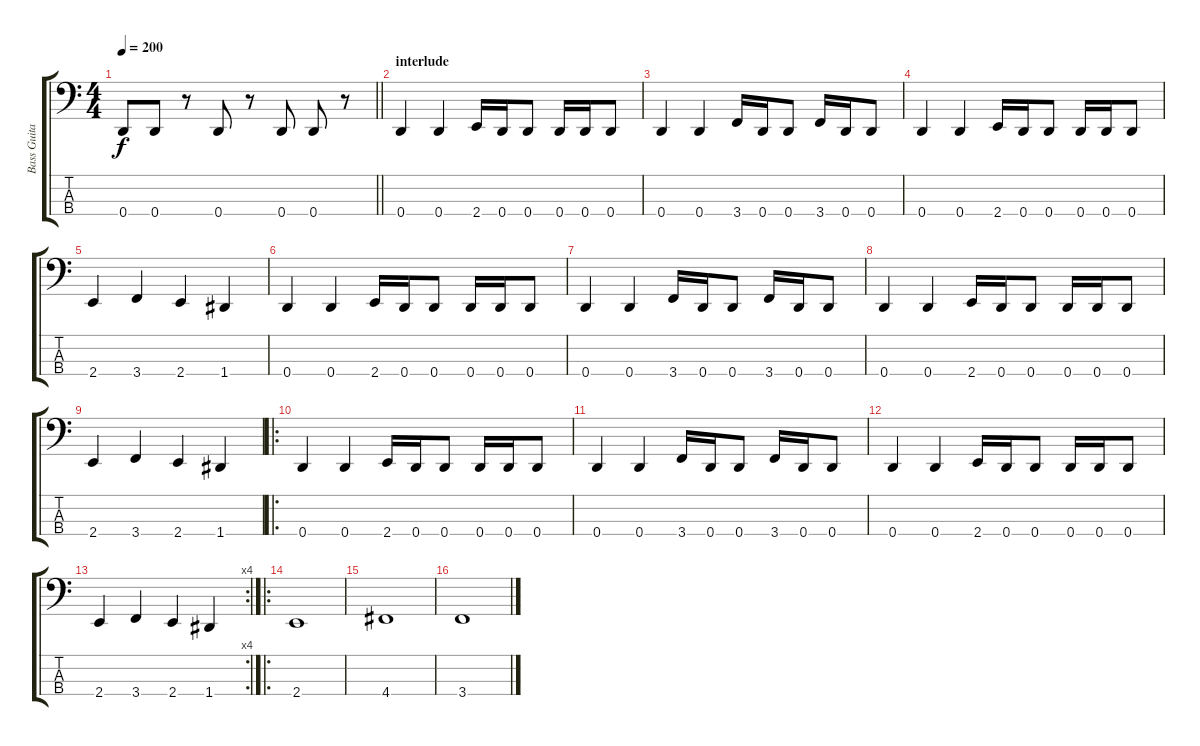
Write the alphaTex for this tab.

\track ("Bass Guitar" "Bass Guita") {instrument electricbassfinger}
\staff {score tabs}
\tuning (F2 C2 G1 D1) {hide}
\ts (4 4)
\tempo 200
\clef f4
\barLineRight lightlight
\ks c
0.4.8{dy f} 0.4.8 r.8 0.4.8 r.8 0.4.8 0.4.8 r.8 |
\section ("" "interlude")
0.4.4 0.4.4 2.4.16 0.4.16 0.4.8 0.4.16 0.4.16 0.4.8 |
0.4.4 0.4.4 3.4.16 0.4.16 0.4.8 3.4.16 0.4.16 0.4.8 |
0.4.4 0.4.4 2.4.16 0.4.16 0.4.8 0.4.16 0.4.16 0.4.8 |
2.4.4 3.4.4 2.4.4 1.4.4 |
0.4.4 0.4.4 2.4.16 0.4.16 0.4.8 0.4.16 0.4.16 0.4.8 |
0.4.4 0.4.4 3.4.16 0.4.16 0.4.8 3.4.16 0.4.16 0.4.8 |
0.4.4 0.4.4 2.4.16 0.4.16 0.4.8 0.4.16 0.4.16 0.4.8 |
2.4.4 3.4.4 2.4.4 1.4.4 |
\ro
0.4.4 0.4.4 2.4.16 0.4.16 0.4.8 0.4.16 0.4.16 0.4.8 |
0.4.4 0.4.4 3.4.16 0.4.16 0.4.8 3.4.16 0.4.16 0.4.8 |
0.4.4 0.4.4 2.4.16 0.4.16 0.4.8 0.4.16 0.4.16 0.4.8 |
\rc 4
2.4.4 3.4.4 2.4.4 1.4.4 |
\ro
2.4.1 |
4.4.1 |
3.4.1
